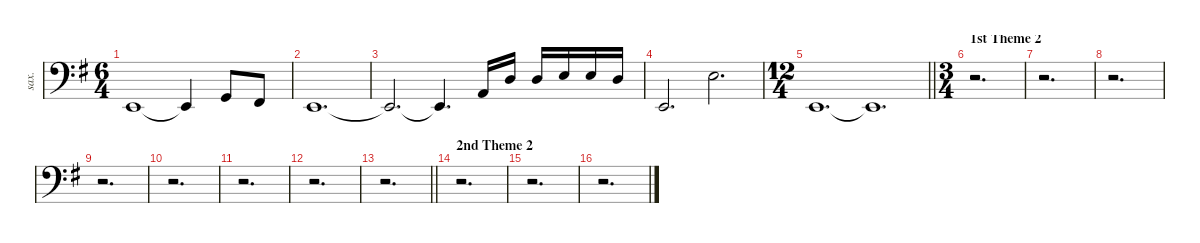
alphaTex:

\defaultSystemsLayout 4
\hideDynamics
\bracketExtendMode groupsimilarinstruments
\otherSystemsTrackNameOrientation horizontal
\track ("Baritone Sax" "sax.") {defaultSystemsLayout 8 instrument baritonesax}
\staff {score}
\tuning (E4 B3 G3 D3 A2 E2)
\ts (6 4)
\tempo (120 hide)
\clef f4
\ks eminor
0.6{t acc forcenatural}.1{dy f beam Up} 0.6{t acc forcenatural}.4{beam Up} 3.6{acc forcenatural}.8{beam Up} 2.6{acc #}.8{beam Up} |
0.6{acc forcenatural}.1{d beam Up} |
0.6{t acc forcenatural}.2{d beam Up} 0.6{t acc forcenatural}.4{d beam Up} 5.6{acc forcenatural}.16{beam Up} 5.5{acc forcenatural}.16{beam Up} 5.5{acc forcenatural}.16{beam Up} 7.5{acc forcenatural}.16{beam Up} 7.5{acc forcenatural}.16{beam Up} 5.5{acc forcenatural}.16{beam Up} |
0.6{acc forcenatural}.2{d beam Up} 2.4{acc forcenatural}.2{d beam Down} |
\ts (12 4)
\beaming (8 6 6)
\barLineRight lightlight
0.6{acc forcenatural}.1{d beam Up} 0.6{t acc forcenatural}.1{d beam Up} |
\ts (3 4)
\beaming (8 2 2 2)
\section ("" "1st Theme 2")
r.2{d beam Down} |
r.2{d beam Down} |
r.2{d beam Down} |
r.2{d beam Down} |
r.2{d beam Down} |
r.2{d beam Down} |
r.2{d beam Down} |
\barLineRight lightlight
r.2{d beam Down} |
\section ("" "2nd Theme 2")
r.2{d beam Down} |
r.2{d beam Down} |
r.2{d beam Down}
